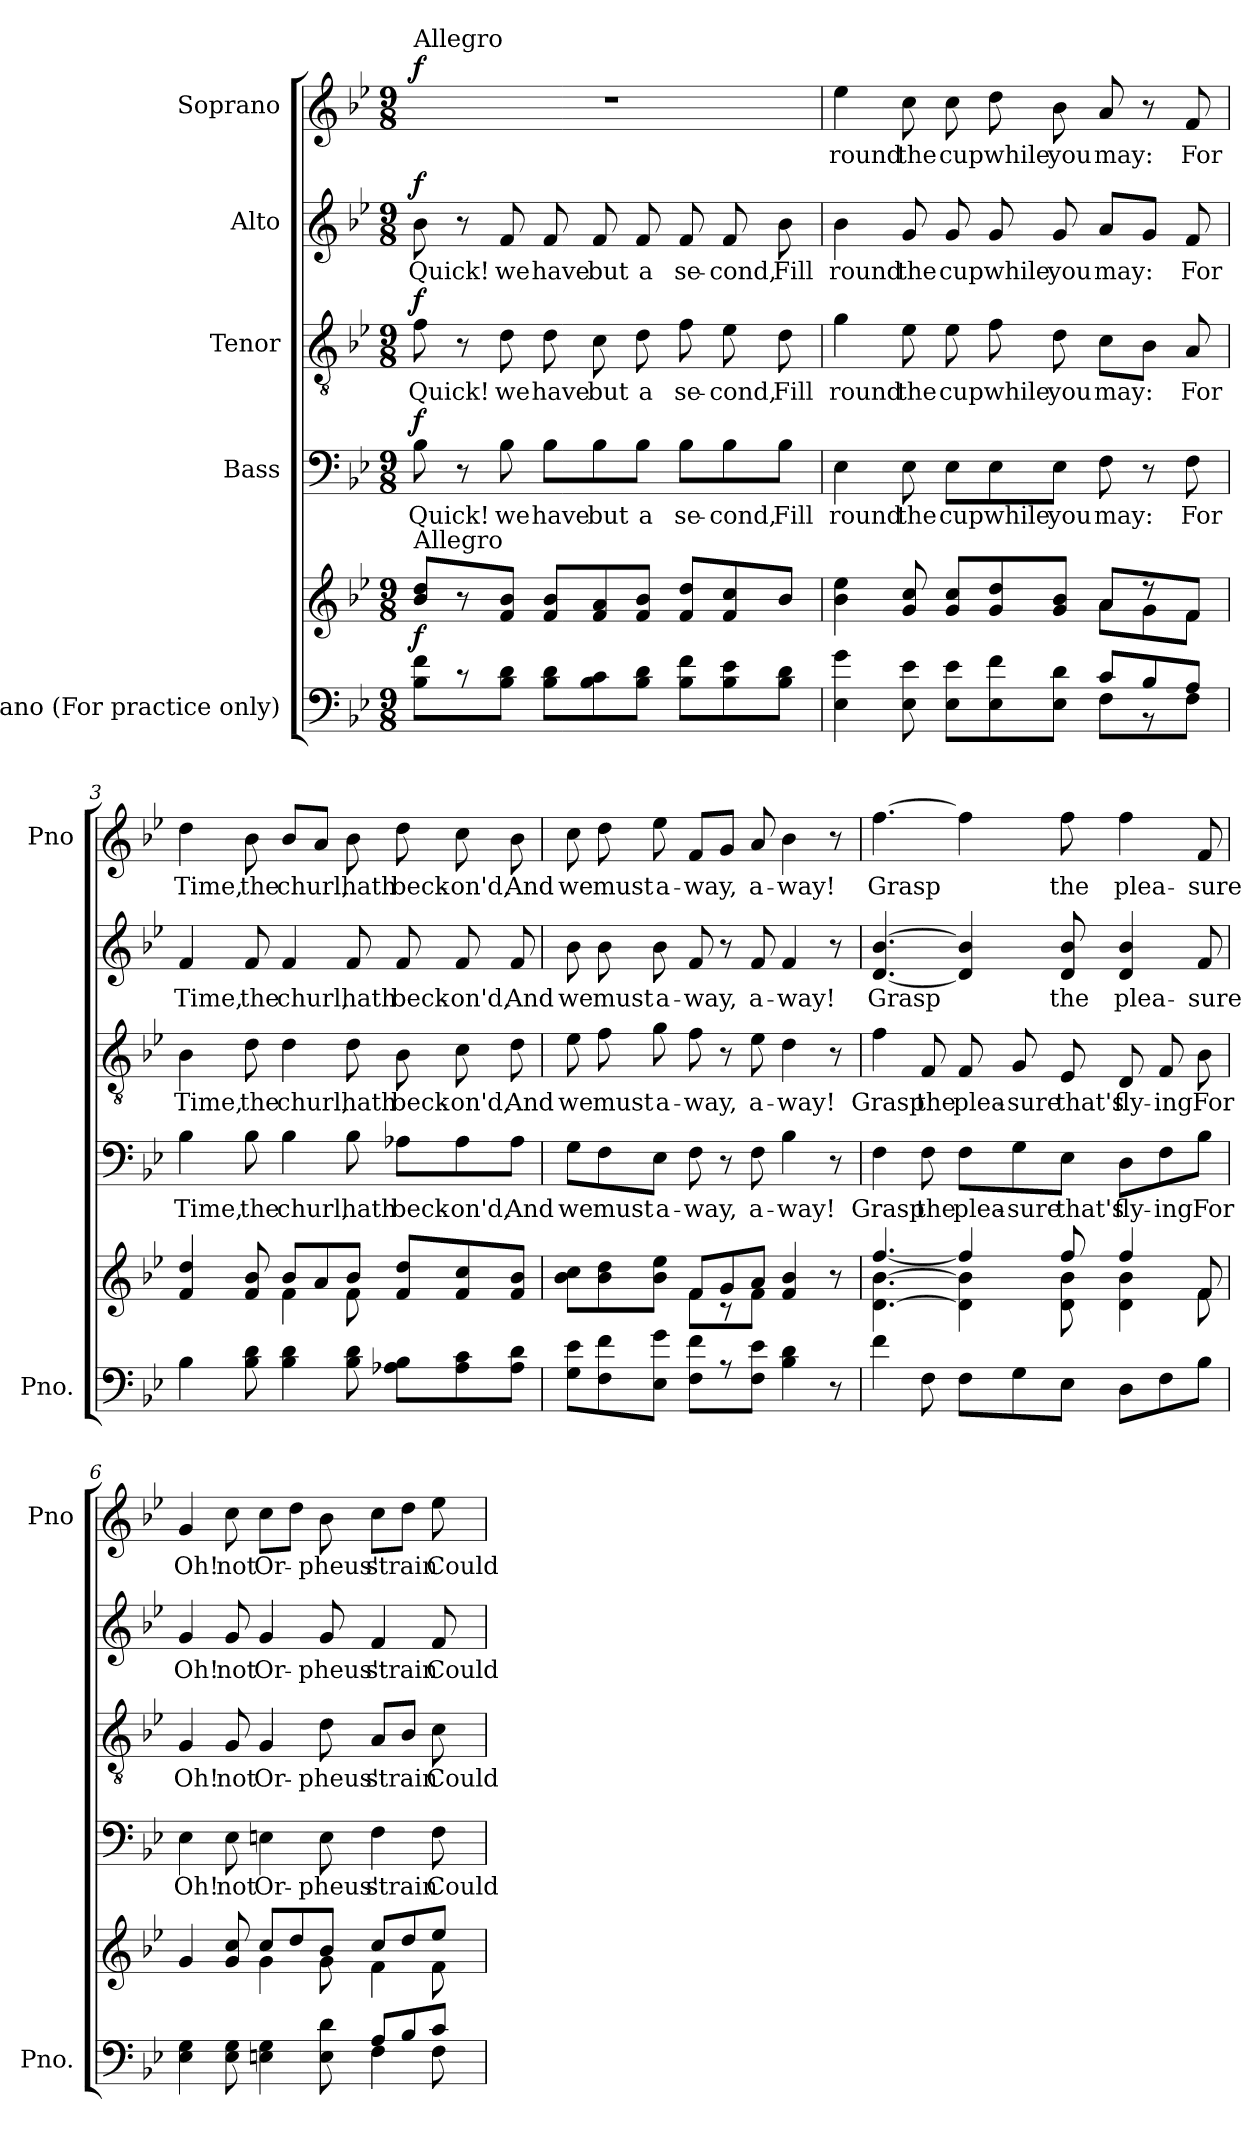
**kern	**kern	**dynam	**kern	**text	**dynam	**kern	**text	**dynam	**kern	**text	**dynam	**kern	**text	**dynam
*part5	*part5	*part5	*part4	*part4	*part4	*part3	*part3	*part3	*part2	*part2	*part2	*part1	*part1	*part1
*staff6	*staff5	*staff5/6	*staff4	*staff4	*staff4	*staff3	*staff3	*staff3	*staff2	*staff2	*staff2	*staff1	*staff1	*staff1
*I"Piano (For practice  only)	*	*	*I"Bass	*	*	*I"Tenor	*	*	*I"Alto	*	*	*I"Soprano	*	*
*I'Pno.	*	*	*	*	*	*	*	*	*	*	*	*I'Pno	*	*
*clefF4	*clefG2	*	*clefF4	*	*	*clefGv2	*	*	*clefG2	*	*	*clefG2	*	*
*k[b-e-]	*k[b-e-]	*	*k[b-e-]	*	*	*k[b-e-]	*	*	*k[b-e-]	*	*	*k[b-e-]	*	*
*B-:	*B-:	*	*B-:	*	*	*B-:	*	*	*B-:	*	*	*B-:	*	*
*M9/8	*M9/8	*	*M9/8	*	*	*M9/8	*	*	*M9/8	*	*	*M9/8	*	*
=1	=1	=1	=1	=1	=1	=1	=1	=1	=1	=1	=1	=1	=1	=1
!	!	!	!	!	!	!	!	!	!	!	!	!LO:TX:a:t=Allegro	!	!
!	!LO:TX:a:t=Allegro	!	!	!	!	!	!	!	!	!	!	!	!	!
!	!	!LO:DY:b	!	!	!LO:DY:a	!	!	!LO:DY:a	!	!	!LO:DY:a	!	!	!LO:DY:a
8B-\ 8f\L	8b-/ 8dd/L	f	8B-\	Quick!	f	8f\	Quick!	f	8b-\	Quick!	f	8%9r	.	f
8r	8r	.	8r	.	.	8r	.	.	8r	.	.	.	.	.
8B-\ 8d\J	8f/ 8b-/J	.	8B-\	we	.	8d\	we	.	8f/	we	.	.	.	.
8B-\ 8d\L	8f/ 8b-/L	.	8B-\L	have	.	8d\	have	.	8f/	have	.	.	.	.
8B-\ 8c\	8f/ 8a/	.	8B-\	but	.	8c\	but	.	8f/	but	.	.	.	.
8B-\ 8d\J	8f/ 8b-/J	.	8B-\J	a	.	8d\	a	.	8f/	a	.	.	.	.
8B-\ 8f\L	8f/ 8dd/L	.	8B-\L	se-	.	8f\	se-	.	8f/	se-	.	.	.	.
8B-\ 8e-\	8f/ 8cc/	.	8B-\	-cond,	.	8e-\	-cond,	.	8f/	-cond,	.	.	.	.
8B-\ 8d\J	8b-/J	.	8B-\J	Fill	.	8d\	Fill	.	8b-\	Fill	.	.	.	.
=2	=2	=2	=2	=2	=2	=2	=2	=2	=2	=2	=2	=2	=2	=2
*^	*^	*	*	*	*	*	*	*	*	*	*	*	*	*
4E-\ 4g\	2.ryy	4b-\ 4ee-\	2.ryy	.	4E-\	round	.	4g\	round	.	4b-\	round	.	4ee-\	round	.
8E-\ 8e-\	.	8g/ 8cc/	.	.	8E-\	the	.	8e-\	the	.	8g/	the	.	8cc\	the	.
8E-\ 8e-\L	.	8g/ 8cc/L	.	.	8E-\L	cup	.	8e-\	cup	.	8g/	cup	.	8cc\	cup	.
8E-\ 8f\	.	8g/ 8dd/	.	.	8E-\	while	.	8f\	while	.	8g/	while	.	8dd\	while	.
8E-\ 8d\J	.	8g/ 8b-/J	.	.	8E-\J	you	.	8d\	you	.	8g/	you	.	8b-\	you	.
8c/L	8F\L	8a\L	8a/L	.	8F\	may:	.	8c\L	may:	.	8a/L	may:	.	8a/	may:	.
8B-/	8r	8g\	8rdd	.	8r	.	.	8B-\J	.	.	8g/J	.	.	8r	.	.
8A/J	8F\J	8f\J	8f/J	.	8F\	For	.	8A/	For	.	8f/	For	.	8f/	For	.
*v	*v	*	*	*	*	*	*	*	*	*	*	*	*	*	*	*
=3	=3	=3	=3	=3	=3	=3	=3	=3	=3	=3	=3	=3	=3	=3	=3
4B-\	4f/ 4dd/	4.ryy	.	4B-\	Time,	.	4B-\	Time,	.	4f/	Time,	.	4dd\	Time,	.
8B-\ 8d\	8f/ 8b-/	.	.	8B-\	the	.	8d\	the	.	8f/	the	.	8b-\	the	.
4B-\ 4d\	8b-/L	4f\	.	4B-\	churl,	.	4d\	churl,	.	4f/	churl,	.	8b-/L	churl,	.
.	8a/	.	.	.	.	.	.	.	.	.	.	.	8a/J	.	.
8B-\ 8d\	8b-/J	8f\	.	8B-\	hath	.	8d\	hath	.	8f/	hath	.	8b-\	hath	.
8A-X\ 8B-\L	8f/ 8dd/L	4.ryy	.	8A-X\L	beck-	.	8B-\	beck-	.	8f/	beck-	.	8dd\	beck-	.
8A-\ 8c\	8f/ 8cc/	.	.	8A-\	-on'd,	.	8c\	-on'd,	.	8f/	-on'd,	.	8cc\	-on'd,	.
8A-\ 8d\J	8f/ 8b-/J	.	.	8A-\J	And	.	8d\	And	.	8f/	And	.	8b-\	And	.
!!LO:LB:g=z
=4	=4	=4	=4	=4	=4	=4	=4	=4	=4	=4	=4	=4	=4	=4	=4
8G\ 8e-\L	8b-\ 8cc\L	4.ryy	.	8G\L	we	.	8e-\	we	.	8b-\	we	.	8cc\	we	.
8F\ 8f\	8b-\ 8dd\	.	.	8F\	must	.	8f\	must	.	8b-\	must	.	8dd\	must	.
8E-\ 8g\J	8b-\ 8ee-\J	.	.	8E-\J	a-	.	8g\	a-	.	8b-\	a-	.	8ee-\	a-	.
8F\ 8f\L	8f/L	8f\L	.	8F\	-way,	.	8f\	-way,	.	8f/	-way,	.	8f/L	-way,	.
8r	8g/	8rc	.	8r	.	.	8r	.	.	8r	.	.	8g/J	.	.
8F\ 8e-\J	8a/J	8f\J	.	8F\	a-	.	8e-\	a-	.	8f/	a-	.	8a/	a-	.
4B-\ 4d\	4f/ 4b-/	4.ryy	.	4B-\	-way!	.	4d\	-way!	.	4f/	-way!	.	4b-\	-way!	.
8r	8r	.	.	8r	.	.	8r	.	.	8r	.	.	8r	.	.
=5	=5	=5	=5	=5	=5	=5	=5	=5	=5	=5	=5	=5	=5	=5	=5
4f\	[4.d\ [4.b-\	[4.ff/	.	4F\	Grasp	.	4f\	Grasp	.	[4.d/ [4.b-/	Grasp	.	[4.ff\	Grasp	.
8F\	.	.	.	8F\	the	.	8F/	the	.	.	.	.	.	.	.
8F\L	4d\] 4b-\]	4ff/]	.	8F\L	plea-	.	8F/	plea-	.	4d/] 4b-/]	.	.	4ff\]	.	.
8G\	.	.	.	8G\	-sure	.	8G/	-sure	.	.	.	.	.	.	.
8E-\J	8d\ 8b-\	8ff/	.	8E-\J	that's	.	8E-/	that's	.	8d/ 8b-/	the	.	8ff\	the	.
8D\L	4d\ 4b-\	4ff/	.	8D\L	fly-	.	8D/	fly-	.	4d/ 4b-/	plea-	.	4ff\	plea-	.
8F\	.	.	.	8F\	-ing	.	8F/	-ing	.	.	.	.	.	.	.
8B-\J	8f\	8f/	.	8B-\J	For	.	8B-\	For	.	8f/	-sure	.	8f/	-sure	.
=6	=6	=6	=6	=6	=6	=6	=6	=6	=6	=6	=6	=6	=6	=6	=6
*^	*	*	*	*	*	*	*	*	*	*	*	*	*	*	*
4E-\ 4G\	2.ryy	4g/	4.ryy	.	4E-\	Oh!	.	4G/	Oh!	.	4g/	Oh!	.	4g/	Oh!	.
8E-\ 8G\	.	8g/ 8cc/	.	.	8E-\	not	.	8G/	not	.	8g/	not	.	8cc\	not	.
4En\ 4G\	.	4g\	8cc/L	.	4En\	Or-	.	4G/	Or-	.	4g/	Or-	.	8cc\L	Or-	.
.	.	.	8dd/	.	.	.	.	.	.	.	.	.	.	8dd\J	.	.
8E\ 8d\	.	8g\	8b-/J	.	8E\	-pheus'	.	8d\	-pheus'	.	8g/	-pheus'	.	8b-\	-pheus'	.
4F\	8A/L	4f\	8cc/L	.	4F\	strain	.	8A/L	strain	.	4f/	strain	.	8cc\L	strain	.
.	8B-/	.	8dd/	.	.	.	.	8B-/J	.	.	.	.	.	8dd\J	.	.
8F\	8c/J	8f\	8ee-/J	.	8F\	Could	.	8c\	Could	.	8f/	Could	.	8ee-\	Could	.
*v	*v	*	*	*	*	*	*	*	*	*	*	*	*	*	*	*
*	*v	*v	*	*	*	*	*	*	*	*	*	*	*	*	*
=	=	=	=	=	=	=	=	=	=	=	=	=	=	=
*-	*-	*-	*-	*-	*-	*-	*-	*-	*-	*-	*-	*-	*-	*-
